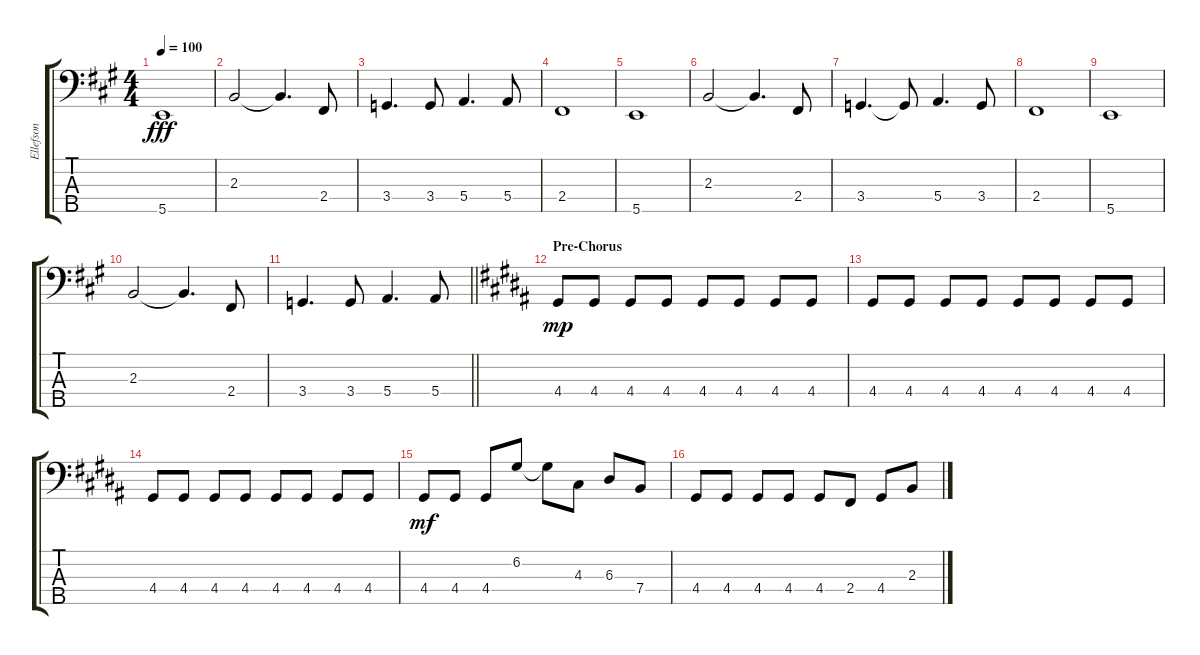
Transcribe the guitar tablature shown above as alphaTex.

\track ("Ellefson" "Ellefson") {instrument electricbasspick}
\staff {score tabs}
\tuning (G2 D2 A1 E1 B0) {hide}
\ts (4 4)
\tempo 100
\clef f4
\ks a
5.5.1{dy fff} |
2.3.2 2.3{t}.4{d} 2.4.8 |
3.4.4{d} 3.4.8 5.4.4{d} 5.4.8 |
2.4.1 |
5.5.1 |
2.3.2 2.3{t}.4{d} 2.4.8 |
3.4.4{d} 3.4{t}.8 5.4.4{d} 3.4.8 |
2.4.1 |
5.5.1 |
2.3.2 2.3{t}.4{d} 2.4.8 |
\barLineRight lightlight
3.4.4{d} 3.4.8 5.4.4{d} 5.4.8 |
\section ("" "Pre-Chorus")
\ks b
4.4.8{dy mp} 4.4.8 4.4.8 4.4.8 4.4.8 4.4.8 4.4.8 4.4.8 |
\ks g#minor
4.4.8 4.4.8 4.4.8 4.4.8 4.4.8 4.4.8 4.4.8 4.4.8 |
4.4.8 4.4.8 4.4.8 4.4.8 4.4.8 4.4.8 4.4.8 4.4.8 |
4.4.8{dy mf} 4.4.8 4.4.8 6.2.8 6.2{t}.8 4.3.8 6.3.8 7.4.8 |
4.4.8 4.4.8 4.4.8 4.4.8 4.4.8 2.4.8 4.4.8 2.3.8
